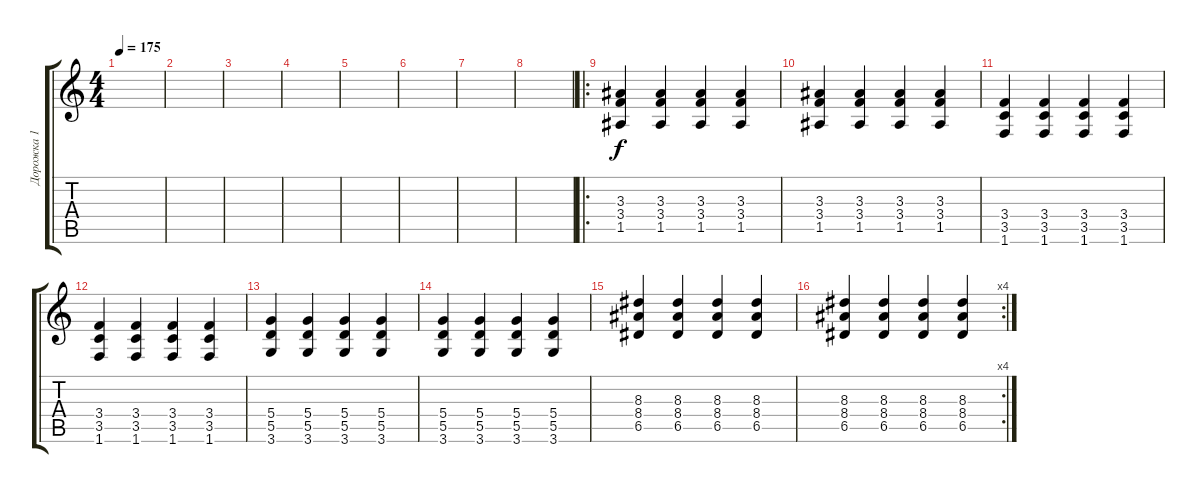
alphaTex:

\track ("Дорожка 1" "Дорожка 1") {instrument distortionguitar}
\staff {score tabs}
\tuning (E4 B3 G3 D3 A2 E2) {hide}
\ts (4 4)
\tempo 175
\clef g2
\ks c
|
|
|
|
|
|
|
|
\ro
(3.3 3.4 1.5).4 (3.3 3.4 1.5).4 (3.3 3.4 1.5).4 (3.3 3.4 1.5).4 |
(3.3 3.4 1.5).4 (3.3 3.4 1.5).4 (3.3 3.4 1.5).4 (3.3 3.4 1.5).4 |
(3.4 3.5 1.6).4 (3.4 3.5 1.6).4 (3.4 3.5 1.6).4 (3.4 3.5 1.6).4 |
(3.4 3.5 1.6).4 (3.4 3.5 1.6).4 (3.4 3.5 1.6).4 (3.4 3.5 1.6).4 |
(5.4 5.5 3.6).4 (5.4 5.5 3.6).4 (5.4 5.5 3.6).4 (5.4 5.5 3.6).4 |
(5.4 5.5 3.6).4 (5.4 5.5 3.6).4 (5.4 5.5 3.6).4 (5.4 5.5 3.6).4 |
(8.3 8.4 6.5).4 (8.3 8.4 6.5).4 (8.3 8.4 6.5).4 (8.3 8.4 6.5).4 |
\rc 4
(8.3 8.4 6.5).4 (8.3 8.4 6.5).4 (8.3 8.4 6.5).4 (8.3 8.4 6.5).4
